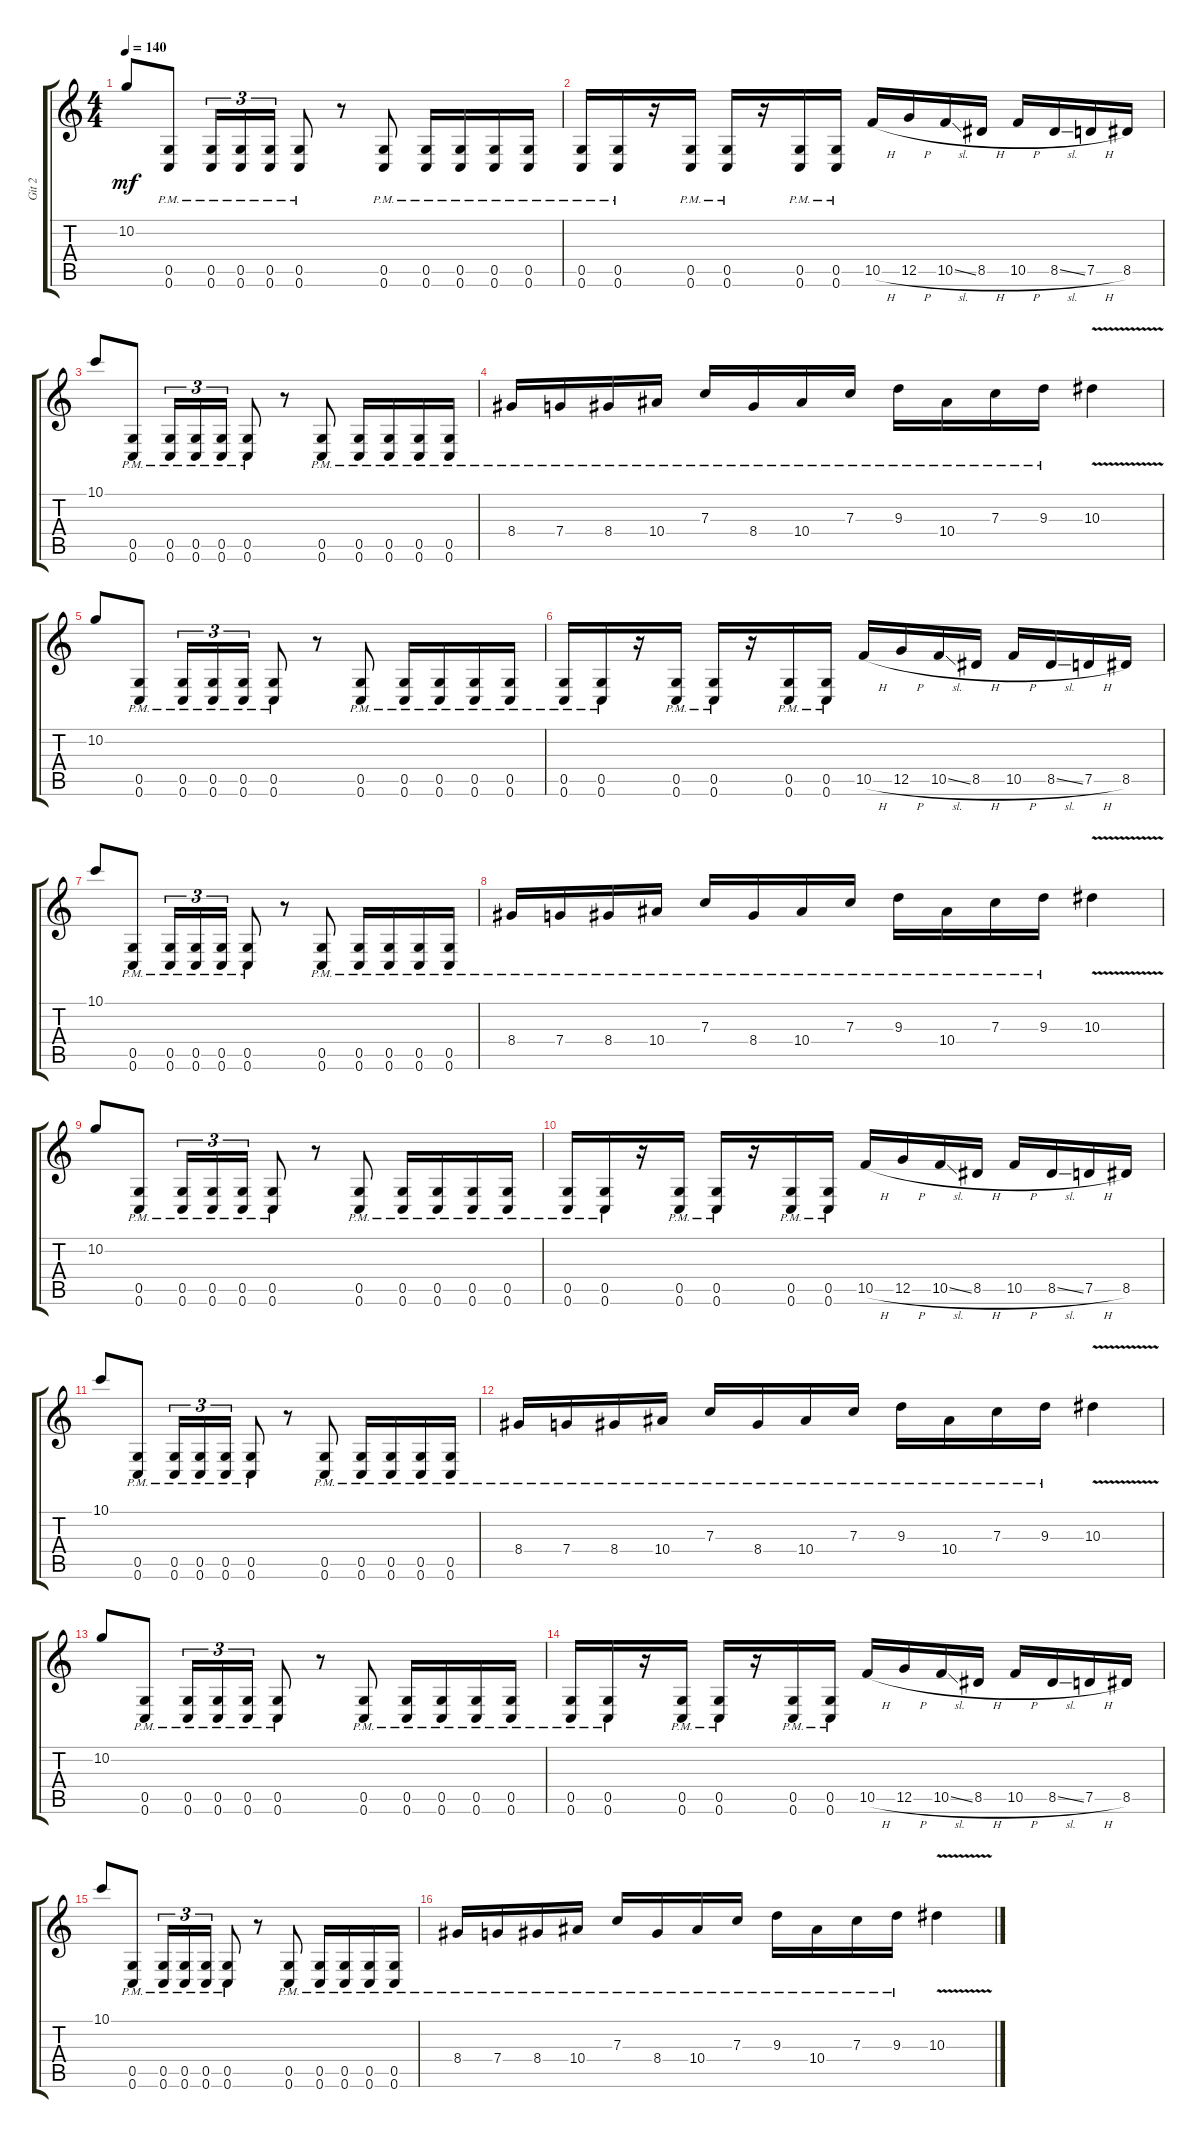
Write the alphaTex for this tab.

\track ("Git 2" "Git 2") {instrument overdrivenguitar}
\staff {score tabs}
\tuning (D4 A3 F3 C3 G2 C2) {hide}
\ts (4 4)
\tempo 140
\clef g2
\ks c
10.2.8{dy mf} (0.5{pm} 0.6{pm}).8 (0.5{pm} 0.6{pm}).16{tu (3 2)} (0.5{pm} 0.6{pm}).16{tu (3 2)} (0.5{pm} 0.6{pm}).16{tu (3 2)} (0.5{pm} 0.6{pm}).8 r.8 (0.5{pm} 0.6{pm}).8 (0.5{pm} 0.6{pm}).16 (0.5{pm} 0.6{pm}).16 (0.5{pm} 0.6{pm}).16 (0.5{pm} 0.6{pm}).16 |
(0.5{pm} 0.6{pm}).16 (0.5{pm} 0.6{pm}).16 r.16 (0.5{pm} 0.6{pm}).16 (0.5{pm} 0.6{pm}).16 r.16 (0.5{pm} 0.6{pm}).16 (0.5{pm} 0.6{pm}).16 10.5{h}.16 12.5{h}.16 10.5{sl}.16 8.5{h}.16 10.5{h}.16 8.5{sl}.16 7.5{h}.16 8.5.16 |
10.1.8 (0.5{pm} 0.6{pm}).8 (0.5{pm} 0.6{pm}).16{tu (3 2)} (0.5{pm} 0.6{pm}).16{tu (3 2)} (0.5{pm} 0.6{pm}).16{tu (3 2)} (0.5{pm} 0.6{pm}).8 r.8 (0.5{pm} 0.6{pm}).8 (0.5{pm} 0.6{pm}).16 (0.5{pm} 0.6{pm}).16 (0.5{pm} 0.6{pm}).16 (0.5{pm} 0.6{pm}).16 |
8.4{pm}.16 7.4{pm}.16 8.4{pm}.16 10.4{pm}.16 7.3{pm}.16 8.4{pm}.16 10.4{pm}.16 7.3{pm}.16 9.3{pm}.16 10.4{pm}.16 7.3{pm}.16 9.3{pm}.16 10.3{v}.4 |
10.2.8 (0.5{pm} 0.6{pm}).8 (0.5{pm} 0.6{pm}).16{tu (3 2)} (0.5{pm} 0.6{pm}).16{tu (3 2)} (0.5{pm} 0.6{pm}).16{tu (3 2)} (0.5{pm} 0.6{pm}).8 r.8 (0.5{pm} 0.6{pm}).8 (0.5{pm} 0.6{pm}).16 (0.5{pm} 0.6{pm}).16 (0.5{pm} 0.6{pm}).16 (0.5{pm} 0.6{pm}).16 |
(0.5{pm} 0.6{pm}).16 (0.5{pm} 0.6{pm}).16 r.16 (0.5{pm} 0.6{pm}).16 (0.5{pm} 0.6{pm}).16 r.16 (0.5{pm} 0.6{pm}).16 (0.5{pm} 0.6{pm}).16 10.5{h}.16 12.5{h}.16 10.5{sl}.16 8.5{h}.16 10.5{h}.16 8.5{sl}.16 7.5{h}.16 8.5.16 |
10.1.8 (0.5{pm} 0.6{pm}).8 (0.5{pm} 0.6{pm}).16{tu (3 2)} (0.5{pm} 0.6{pm}).16{tu (3 2)} (0.5{pm} 0.6{pm}).16{tu (3 2)} (0.5{pm} 0.6{pm}).8 r.8 (0.5{pm} 0.6{pm}).8 (0.5{pm} 0.6{pm}).16 (0.5{pm} 0.6{pm}).16 (0.5{pm} 0.6{pm}).16 (0.5{pm} 0.6{pm}).16 |
8.4{pm}.16 7.4{pm}.16 8.4{pm}.16 10.4{pm}.16 7.3{pm}.16 8.4{pm}.16 10.4{pm}.16 7.3{pm}.16 9.3{pm}.16 10.4{pm}.16 7.3{pm}.16 9.3{pm}.16 10.3{v}.4 |
10.2.8 (0.5{pm} 0.6{pm}).8 (0.5{pm} 0.6{pm}).16{tu (3 2)} (0.5{pm} 0.6{pm}).16{tu (3 2)} (0.5{pm} 0.6{pm}).16{tu (3 2)} (0.5{pm} 0.6{pm}).8 r.8 (0.5{pm} 0.6{pm}).8 (0.5{pm} 0.6{pm}).16 (0.5{pm} 0.6{pm}).16 (0.5{pm} 0.6{pm}).16 (0.5{pm} 0.6{pm}).16 |
(0.5{pm} 0.6{pm}).16 (0.5{pm} 0.6{pm}).16 r.16 (0.5{pm} 0.6{pm}).16 (0.5{pm} 0.6{pm}).16 r.16 (0.5{pm} 0.6{pm}).16 (0.5{pm} 0.6{pm}).16 10.5{h}.16 12.5{h}.16 10.5{sl}.16 8.5{h}.16 10.5{h}.16 8.5{sl}.16 7.5{h}.16 8.5.16 |
10.1.8 (0.5{pm} 0.6{pm}).8 (0.5{pm} 0.6{pm}).16{tu (3 2)} (0.5{pm} 0.6{pm}).16{tu (3 2)} (0.5{pm} 0.6{pm}).16{tu (3 2)} (0.5{pm} 0.6{pm}).8 r.8 (0.5{pm} 0.6{pm}).8 (0.5{pm} 0.6{pm}).16 (0.5{pm} 0.6{pm}).16 (0.5{pm} 0.6{pm}).16 (0.5{pm} 0.6{pm}).16 |
8.4{pm}.16 7.4{pm}.16 8.4{pm}.16 10.4{pm}.16 7.3{pm}.16 8.4{pm}.16 10.4{pm}.16 7.3{pm}.16 9.3{pm}.16 10.4{pm}.16 7.3{pm}.16 9.3{pm}.16 10.3{v}.4 |
10.2.8 (0.5{pm} 0.6{pm}).8 (0.5{pm} 0.6{pm}).16{tu (3 2)} (0.5{pm} 0.6{pm}).16{tu (3 2)} (0.5{pm} 0.6{pm}).16{tu (3 2)} (0.5{pm} 0.6{pm}).8 r.8 (0.5{pm} 0.6{pm}).8 (0.5{pm} 0.6{pm}).16 (0.5{pm} 0.6{pm}).16 (0.5{pm} 0.6{pm}).16 (0.5{pm} 0.6{pm}).16 |
(0.5{pm} 0.6{pm}).16 (0.5{pm} 0.6{pm}).16 r.16 (0.5{pm} 0.6{pm}).16 (0.5{pm} 0.6{pm}).16 r.16 (0.5{pm} 0.6{pm}).16 (0.5{pm} 0.6{pm}).16 10.5{h}.16 12.5{h}.16 10.5{sl}.16 8.5{h}.16 10.5{h}.16 8.5{sl}.16 7.5{h}.16 8.5.16 |
10.1.8 (0.5{pm} 0.6{pm}).8 (0.5{pm} 0.6{pm}).16{tu (3 2)} (0.5{pm} 0.6{pm}).16{tu (3 2)} (0.5{pm} 0.6{pm}).16{tu (3 2)} (0.5{pm} 0.6{pm}).8 r.8 (0.5{pm} 0.6{pm}).8 (0.5{pm} 0.6{pm}).16 (0.5{pm} 0.6{pm}).16 (0.5{pm} 0.6{pm}).16 (0.5{pm} 0.6{pm}).16 |
8.4{pm}.16 7.4{pm}.16 8.4{pm}.16 10.4{pm}.16 7.3{pm}.16 8.4{pm}.16 10.4{pm}.16 7.3{pm}.16 9.3{pm}.16 10.4{pm}.16 7.3{pm}.16 9.3{pm}.16 10.3{v}.4
